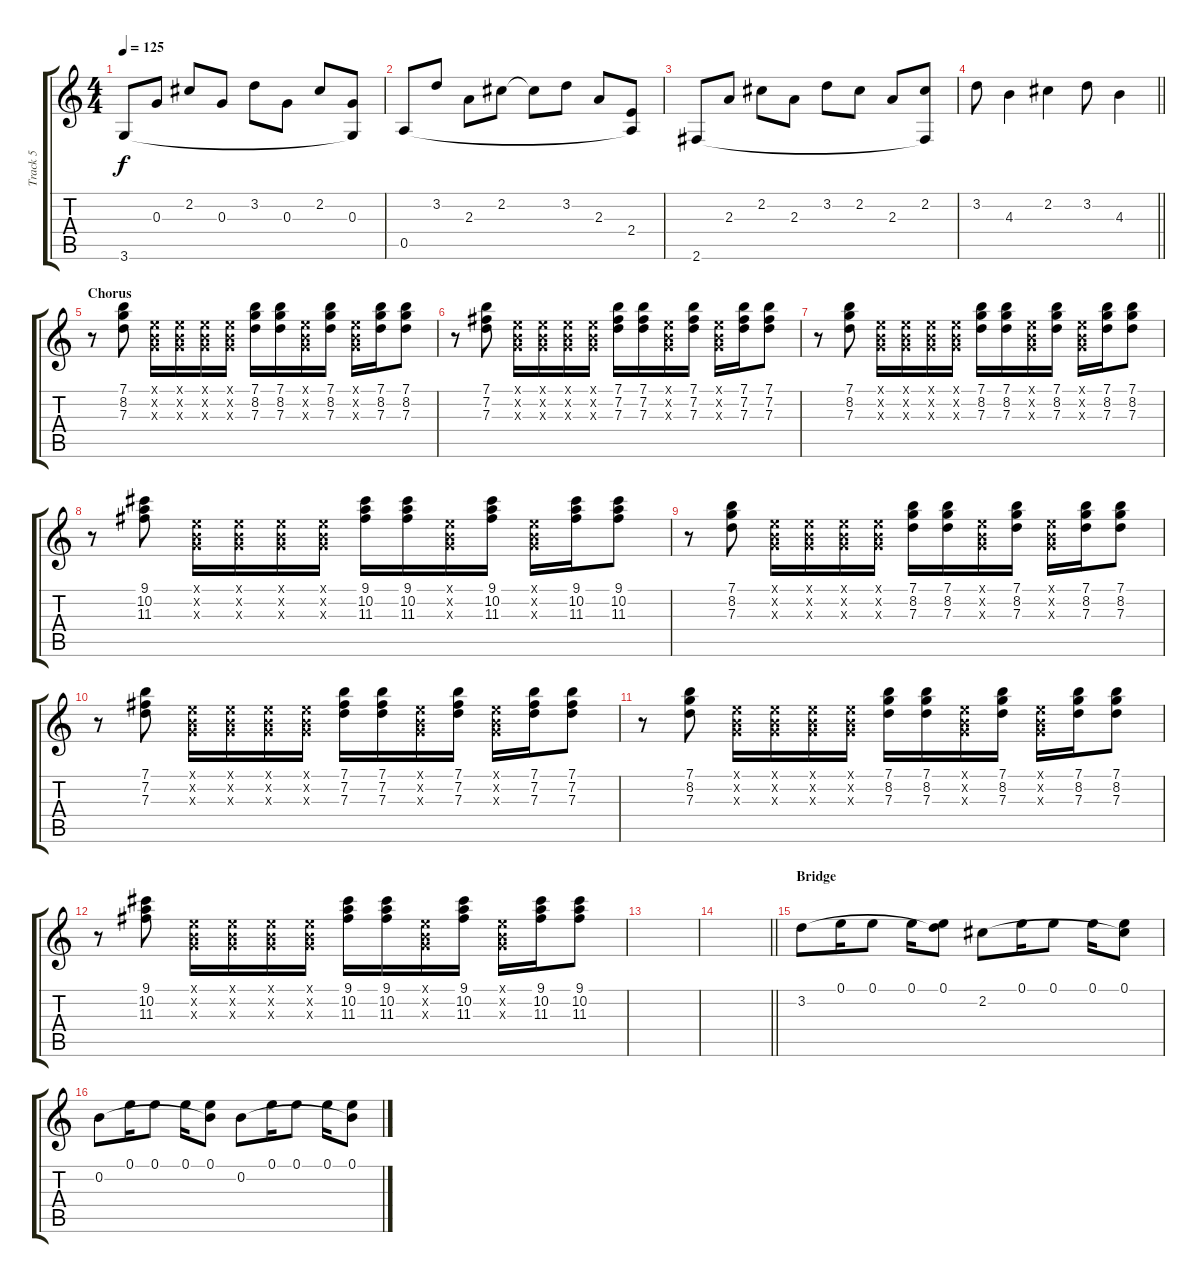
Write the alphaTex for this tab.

\track ("Track 5" "Track 5") {instrument electricguitarjazz}
\staff {score tabs}
\tuning (E4 B3 G3 D3 A2 E2) {hide}
\ts (4 4)
\tempo 125
\clef g2
\ks c
3.6.8{dy f} 0.3.8 2.2.8 0.3.8 3.2.8 0.3.8 2.2.8 (0.3 3.6{t}).8 |
0.5.8 3.2.8 2.3.8 2.2.8 2.2{t}.8 3.2.8 2.3.8 (2.4 0.5{t}).8 |
2.6.8 2.3.8 2.2.8 2.3.8 3.2.8 2.2.8 2.3.8 (2.2 2.6{t}).8 |
\barLineRight lightlight
3.2.8 4.3.4 2.2.4 3.2.8 4.3.4 |
\section ("" "Chorus")
r.8 (7.1 8.2 7.3).8 (0.1{x} 0.2{x} 0.3{x}).16 (0.1{x} 0.2{x} 0.3{x}).16 (0.1{x} 0.2{x} 0.3{x}).16 (0.1{x} 0.2{x} 0.3{x}).16 (7.1 8.2 7.3).16 (7.1 8.2 7.3).16 (0.1{x} 0.2{x} 0.3{x}).16 (7.1 8.2 7.3).16 (0.1{x} 0.2{x} 0.3{x}).16 (7.1 8.2 7.3).16 (7.1 8.2 7.3).8 |
r.8 (7.1 7.2 7.3).8 (0.1{x} 0.2{x} 0.3{x}).16 (0.1{x} 0.2{x} 0.3{x}).16 (0.1{x} 0.2{x} 0.3{x}).16 (0.1{x} 0.2{x} 0.3{x}).16 (7.1 7.2 7.3).16 (7.1 7.2 7.3).16 (0.1{x} 0.2{x} 0.3{x}).16 (7.1 7.2 7.3).16 (0.1{x} 0.2{x} 0.3{x}).16 (7.1 7.2 7.3).16 (7.1 7.2 7.3).8 |
r.8 (7.1 8.2 7.3).8 (0.1{x} 0.2{x} 0.3{x}).16 (0.1{x} 0.2{x} 0.3{x}).16 (0.1{x} 0.2{x} 0.3{x}).16 (0.1{x} 0.2{x} 0.3{x}).16 (7.1 8.2 7.3).16 (7.1 8.2 7.3).16 (0.1{x} 0.2{x} 0.3{x}).16 (7.1 8.2 7.3).16 (0.1{x} 0.2{x} 0.3{x}).16 (7.1 8.2 7.3).16 (7.1 8.2 7.3).8 |
r.8 (9.1 10.2 11.3).8 (0.1{x} 0.2{x} 0.3{x}).16 (0.1{x} 0.2{x} 0.3{x}).16 (0.1{x} 0.2{x} 0.3{x}).16 (0.1{x} 0.2{x} 0.3{x}).16 (9.1 10.2 11.3).16 (9.1 10.2 11.3).16 (0.1{x} 0.2{x} 0.3{x}).16 (9.1 10.2 11.3).16 (0.1{x} 0.2{x} 0.3{x}).16 (9.1 10.2 11.3).16 (9.1 10.2 11.3).8 |
r.8 (7.1 8.2 7.3).8 (0.1{x} 0.2{x} 0.3{x}).16 (0.1{x} 0.2{x} 0.3{x}).16 (0.1{x} 0.2{x} 0.3{x}).16 (0.1{x} 0.2{x} 0.3{x}).16 (7.1 8.2 7.3).16 (7.1 8.2 7.3).16 (0.1{x} 0.2{x} 0.3{x}).16 (7.1 8.2 7.3).16 (0.1{x} 0.2{x} 0.3{x}).16 (7.1 8.2 7.3).16 (7.1 8.2 7.3).8 |
r.8 (7.1 7.2 7.3).8 (0.1{x} 0.2{x} 0.3{x}).16 (0.1{x} 0.2{x} 0.3{x}).16 (0.1{x} 0.2{x} 0.3{x}).16 (0.1{x} 0.2{x} 0.3{x}).16 (7.1 7.2 7.3).16 (7.1 7.2 7.3).16 (0.1{x} 0.2{x} 0.3{x}).16 (7.1 7.2 7.3).16 (0.1{x} 0.2{x} 0.3{x}).16 (7.1 7.2 7.3).16 (7.1 7.2 7.3).8 |
r.8 (7.1 8.2 7.3).8 (0.1{x} 0.2{x} 0.3{x}).16 (0.1{x} 0.2{x} 0.3{x}).16 (0.1{x} 0.2{x} 0.3{x}).16 (0.1{x} 0.2{x} 0.3{x}).16 (7.1 8.2 7.3).16 (7.1 8.2 7.3).16 (0.1{x} 0.2{x} 0.3{x}).16 (7.1 8.2 7.3).16 (0.1{x} 0.2{x} 0.3{x}).16 (7.1 8.2 7.3).16 (7.1 8.2 7.3).8 |
r.8 (9.1 10.2 11.3).8 (0.1{x} 0.2{x} 0.3{x}).16 (0.1{x} 0.2{x} 0.3{x}).16 (0.1{x} 0.2{x} 0.3{x}).16 (0.1{x} 0.2{x} 0.3{x}).16 (9.1 10.2 11.3).16 (9.1 10.2 11.3).16 (0.1{x} 0.2{x} 0.3{x}).16 (9.1 10.2 11.3).16 (0.1{x} 0.2{x} 0.3{x}).16 (9.1 10.2 11.3).16 (9.1 10.2 11.3).8 |
|
\barLineRight lightlight
|
\section ("" "Bridge")
3.2.8 0.1.16 0.1.8 0.1.16 (0.1 3.2{t}).8 2.2.8 0.1.16 0.1.8 0.1.16 (0.1 2.2{t}).8 |
0.2.8 0.1.16 0.1.8 0.1.16 (0.1 0.2{t}).8 0.2.8 0.1.16 0.1.8 0.1.16 (0.1 0.2{t}).8
